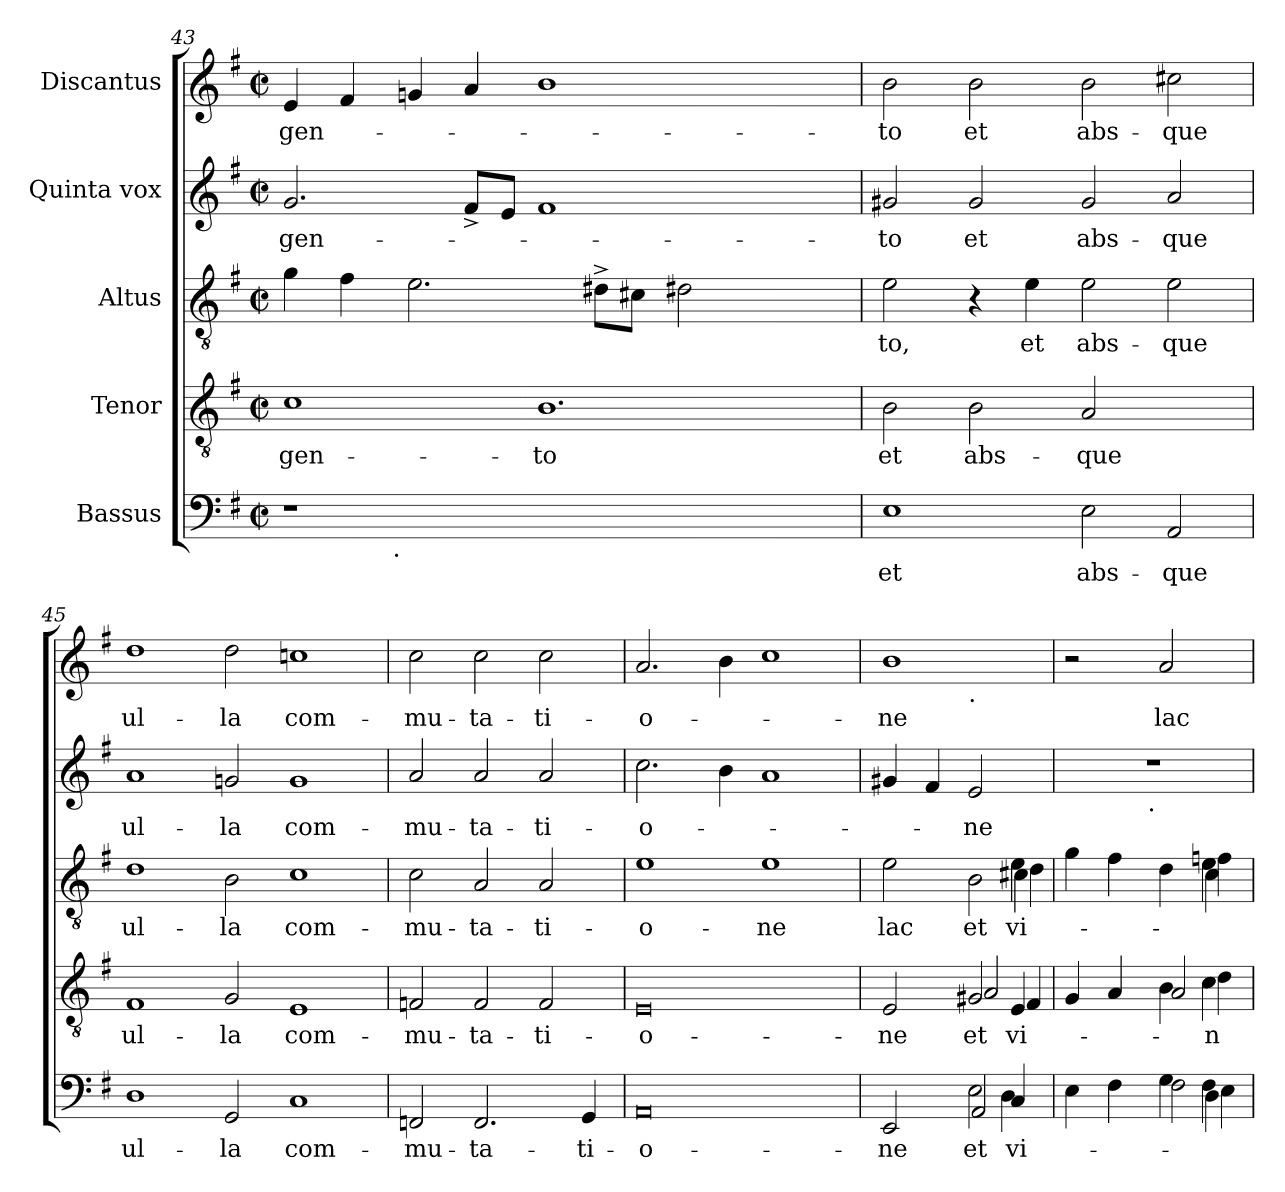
**kern	**text	**kern	**text	**kern	**text	**kern	**text	**kern	**text
*part5	*part5	*part4	*part4	*part3	*part3	*part2	*part2	*part1	*part1
*staff5	*staff5	*staff4	*staff4	*staff3	*staff3	*staff2	*staff2	*staff1	*staff1
*I"Bassus	*	*I"Tenor	*	*I"Altus	*	*I"Quinta vox	*	*I"Discantus	*
!!LO:LB:g=z
*clefF4	*	*clefGv2	*	*clefGv2	*	*clefG2	*	*clefG2	*
*k[f#]	*	*k[f#]	*	*k[f#]	*	*k[f#]	*	*k[f#]	*
*G:	*	*G:	*	*G:	*	*G:	*	*G:	*
*M2/2	*	*M2/2	*	*M2/2	*	*M2/2	*	*M2/2	*
*met(c|)	*	*met(c|)	*	*met(c|)	*	*met(c|)	*	*met(c|)	*
=43	=43	=43	=43	=43	=43	=43	=43	=43	=43
!	!	!	!LO:LY:b	!	!	!	!LO:LY:b	!	!LO:LY:b
*^	*	*	*	*	*	*	*	*	*
1r	4...ryy	.	1c	-gen-	4g\	.	2.g/	-gen-	4e/	-gen-
.	.	.	.	.	4f#\	.	.	.	4f#/	.
!	!LO:TX:b:t=.	!	!	!	!	!	!	!	!	!
.	1ryy	.	.	.	.	.	.	.	.	.
.	.	.	.	.	2.e\	.	.	.	4gn/	.
.	.	.	.	.	.	.	8f#^</L	.	4a/	.
.	.	.	.	.	.	.	8e/J	.	.	.
!	!	!	!	!LO:LY:b	!	!	!	!	!	!
1.ryy	.	.	1.B	-to	.	.	1f#	.	1b	.
.	.	.	.	.	8d#^>\L	.	.	.	.	.
.	.	.	.	.	8c#\J	.	.	.	.	.
.	1ryy	.	.	.	.	.	.	.	.	.
.	.	.	.	.	2d#X\	.	.	.	.	.
.	.	.	.	.	2ryy	.	2ryy	.	2ryy	.
.	32ryy	.	.	.	.	.	.	.	.	.
=44	=44	=44	=44	=44	=44	=44	=44	=44	=44	=44
!	!	!LO:LY:b	!	!LO:LY:b	!	!LO:LY:b	!	!LO:LY:b	!	!LO:LY:b
*v	*v	*	*	*	*	*	*	*	*	*
1E	et	2B\	et	2e\	-to,	2g#X/	-to	2b\	-to
!	!	!	!LO:LY:b	!	!	!	!LO:LY:b	!	!LO:LY:b
.	.	2B\	abs-	4r	.	2g#/	et	2b\	et
!	!	!	!	!	!LO:LY:b	!	!	!	!
.	.	.	.	4e\	et	.	.	.	.
!	!LO:LY:b	!	!LO:LY:b:rj	!	!LO:LY:b	!	!LO:LY:b	!	!LO:LY:b
2E\	abs-	2A/	-que	2e\	abs-	2g#/	abs-	2b\	abs-
!	!LO:LY:b:rj	!	!	!	!LO:LY:b:rj	!	!LO:LY:b:rj	!	!LO:LY:b:rj
2AA/	-que	2ryy	.	2e\	-que	2a/	-que	2cc#X\	-que
=45	=45	=45	=45	=45	=45	=45	=45	=45	=45
!	!LO:LY:b	!	!LO:LY:b	!	!LO:LY:b	!	!LO:LY:b	!	!LO:LY:b
1D	ul-	1F#	ul-	1d	ul-	1a	ul-	1dd	ul-
!	!LO:LY:b	!	!LO:LY:b	!	!LO:LY:b	!	!LO:LY:b	!	!LO:LY:b
2GG/	-la	2G/	-la	2B\	-la	2gn/	-la	2dd\	-la
!	!LO:LY:b	!	!LO:LY:b	!	!LO:LY:b	!	!LO:LY:b	!	!LO:LY:b
1C	com-	1E	com-	1c	com-	1g	com-	1ccn	com-
=46	=46	=46	=46	=46	=46	=46	=46	=46	=46
!	!LO:LY:b	!	!LO:LY:b	!	!LO:LY:b	!	!LO:LY:b	!	!LO:LY:b
2FFn/	-mu-	2Fn/	-mu-	2c\	-mu-	2a/	-mu-	2cc\	-mu-
!	!LO:LY:b	!	!LO:LY:b	!	!LO:LY:b	!	!LO:LY:b	!	!LO:LY:b
2.FF/	-ta-	2F/	-ta-	2A/	-ta-	2a/	-ta-	2cc\	-ta-
!	!	!	!LO:LY:b	!	!LO:LY:b	!	!LO:LY:b	!	!LO:LY:b
.	.	2F/	-ti-	2A/	-ti-	2a/	-ti-	2cc\	-ti-
!	!LO:LY:b	!	!	!	!	!	!	!	!
4GG/	-ti-	.	.	.	.	.	.	.	.
=47	=47	=47	=47	=47	=47	=47	=47	=47	=47
!	!LO:LY:b	!	!LO:LY:b	!	!LO:LY:b	!	!LO:LY:b	!	!LO:LY:b
0AA	-o-	0E	-o-	1e	-o-	2.cc\	-o-	2.a/	-o-
.	.	.	.	.	.	4b\	.	4b\	.
!	!	!	!	!	!LO:LY:b	!	!	!	!
.	.	.	.	1e	-ne	1a	.	1cc	.
!!LO:PB:g=z
=48	=48	=48	=48	=48	=48	=48	=48	=48	=48
!	!LO:LY:b	!	!LO:LY:b	!	!LO:LY:b	!	!	!	!LO:LY:b
*^	*	*^	*	*^	*	*	*	*^	*
*	*^	*	*	*^	*	*	*^	*	*	*	*	*	*
*	*	*^	*	*	*	*^	*	*	*	*^	*	*	*	*	*	*
2EE/	2ryy	2.ryy	2.ryy	-ne	2E/	2ryy	2.ryy	2.ryy	-ne	2.ryy	2e\	2.ryy	2.ryy	lac	4g#X/	.	1b	2ryy	-ne
.	.	.	.	.	.	.	.	.	.	.	.	.	.	.	4f#/	.	.	.	.
!	!	!	!	!	!	!	!	!	!	!	!	!	!	!	!	!	!	!LO:TX:b:t=.	!
!	!	!	!	!LO:LY:b	!	!	!	!	!	!	!	!	!	!	!	!	!	!	!
!	!	!	!	!LO:LY:b	!	!	!	!	!LO:LY:b	!	!	!	!	!	!	!	!	!	!
!	!	!	!	!	!	!	!	!	!LO:LY:b	!	!	!	!	!LO:LY:b	!	!LO:LY:b	!	!	!
2E\	2AA/	.	.	et	2G#X/	2A/	.	.	et	.	2B\	.	.	et	2e/	-ne	.	2ryy	.
!	!	!	!	!LO:LY:b	!	!	!	!	!LO:LY:b	!	!	!	!	!LO:LY:b	!	!	!	!	!
.	.	4C/	4D\	vi-	.	.	4E/	4F#/	vi-	4e\	.	4c#X\	4d\	vi-	.	.	.	.	.
*	*	*	*	*	*	*	*	*	*	*	*	*	*	*	*	*	*v	*v	*
=49	=49	=49	=49	=49	=49	=49	=49	=49	=49	=49	=49	=49	=49	=49	=49	=49	=49	=49
*	*	*	*	*	*	*	*	*	*	*	*	*	*	*	*^	*	*	*
4E\	2.ryy	2.ryy	2ryy	.	4G/	2.ryy	2.ryy	2ryy	.	4g\	2.ryy	2.ryy	2.ryy	.	1r	4...ryy	.	2r	.
4F#\	.	.	.	.	4A/	.	.	.	.	4f#\	.	.	.	.	.	.	.	.	.
!	!	!	!	!	!	!	!	!	!	!	!	!	!	!	!	!LO:TX:b:t=.	!	!	!
.	.	.	.	.	.	.	.	.	.	.	.	.	.	.	.	2ryy	.	.	.
!	!	!	!	!	!	!	!	!	!	!	!	!	!	!	!	!	!	!	!LO:LY:b
4G\	.	.	2F#\	.	4B\	.	.	2A/	.	4d\	.	.	.	.	.	.	.	2a/	lac
!	!	!	!	!	!	!	!	!	!LO:LY:b:rj	!	!	!	!	!	!	!	!	!	!
4F#\	4D\	4E\	.	.	4c\	4d\	4c\	.	-n-	4e\	4fn\	4e\	4c\	.	.	.	.	.	.
.	.	.	.	.	.	.	.	.	.	.	.	.	.	.	.	32ryy	.	.	.
*v	*v	*v	*v	*	*	*	*	*	*	*v	*v	*v	*v	*	*v	*v	*	*	*
*	*	*v	*v	*v	*v	*	*	*	*	*	*	*
=	=	=	=	=	=	=	=	=	=
*-	*-	*-	*-	*-	*-	*-	*-	*-	*-
